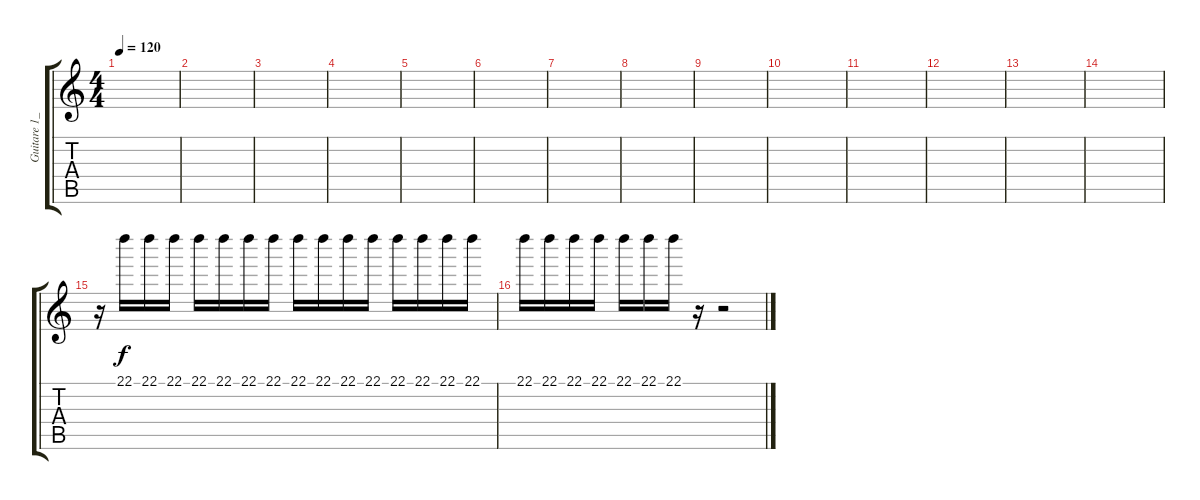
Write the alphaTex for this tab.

\track ("Guitare 1_1" "Guitare 1_") {instrument overdrivenguitar}
\staff {score tabs}
\tuning (E4 B3 G3 D3 A2 E2) {hide}
\ts (4 4)
\tempo 120
\clef g2
\ks c
|
|
|
|
|
|
|
|
|
|
|
|
|
|
r.16 22.1.16 22.1.16 22.1.16 22.1.16 22.1.16 22.1.16 22.1.16 22.1.16 22.1.16 22.1.16 22.1.16 22.1.16 22.1.16 22.1.16 22.1.16 |
22.1.16 22.1.16 22.1.16 22.1.16 22.1.16 22.1.16 22.1.16 r.16 r.2
